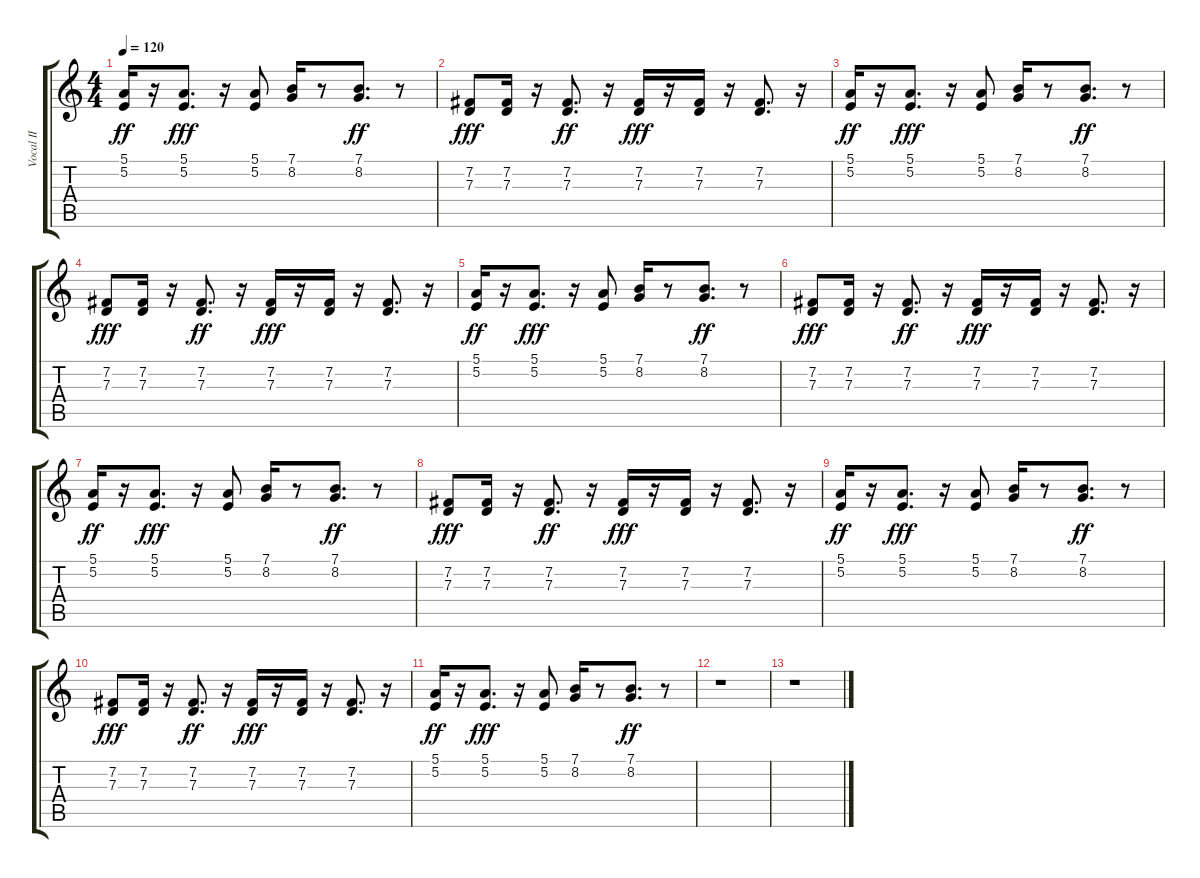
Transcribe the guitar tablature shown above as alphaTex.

\track ("Vocal II" "Vocal II") {instrument honkytonkpiano}
\staff {score tabs}
\tuning (E4 B3 G3 D3 A2 E2) {hide}
\ts (4 4)
\tempo 120
\clef g2
\ks c
(5.1 5.2).16{dy ff} r.16 (5.1 5.2).8{d dy fff} r.16 (5.1 5.2).8 (7.1 8.2).16 r.8 (7.1 8.2).8{d dy ff} r.8 |
(7.2 7.3).8{dy fff} (7.2 7.3).16 r.16 (7.2 7.3).8{d dy ff} r.16 (7.2 7.3).16{dy fff} r.16 (7.2 7.3).16 r.16 (7.2 7.3).8{d} r.16 |
(5.1 5.2).16{dy ff} r.16 (5.1 5.2).8{d dy fff} r.16 (5.1 5.2).8 (7.1 8.2).16 r.8 (7.1 8.2).8{d dy ff} r.8 |
(7.2 7.3).8{dy fff} (7.2 7.3).16 r.16 (7.2 7.3).8{d dy ff} r.16 (7.2 7.3).16{dy fff} r.16 (7.2 7.3).16 r.16 (7.2 7.3).8{d} r.16 |
(5.1 5.2).16{dy ff} r.16 (5.1 5.2).8{d dy fff} r.16 (5.1 5.2).8 (7.1 8.2).16 r.8 (7.1 8.2).8{d dy ff} r.8 |
(7.2 7.3).8{dy fff} (7.2 7.3).16 r.16 (7.2 7.3).8{d dy ff} r.16 (7.2 7.3).16{dy fff} r.16 (7.2 7.3).16 r.16 (7.2 7.3).8{d} r.16 |
(5.1 5.2).16{dy ff} r.16 (5.1 5.2).8{d dy fff} r.16 (5.1 5.2).8 (7.1 8.2).16 r.8 (7.1 8.2).8{d dy ff} r.8 |
(7.2 7.3).8{dy fff} (7.2 7.3).16 r.16 (7.2 7.3).8{d dy ff} r.16 (7.2 7.3).16{dy fff} r.16 (7.2 7.3).16 r.16 (7.2 7.3).8{d} r.16 |
(5.1 5.2).16{dy ff} r.16 (5.1 5.2).8{d dy fff} r.16 (5.1 5.2).8 (7.1 8.2).16 r.8 (7.1 8.2).8{d dy ff} r.8 |
(7.2 7.3).8{dy fff} (7.2 7.3).16 r.16 (7.2 7.3).8{d dy ff} r.16 (7.2 7.3).16{dy fff} r.16 (7.2 7.3).16 r.16 (7.2 7.3).8{d} r.16 |
(5.1 5.2).16{dy ff} r.16 (5.1 5.2).8{d dy fff} r.16 (5.1 5.2).8 (7.1 8.2).16 r.8 (7.1 8.2).8{d dy ff} r.8 |
r.1 |
r.1
